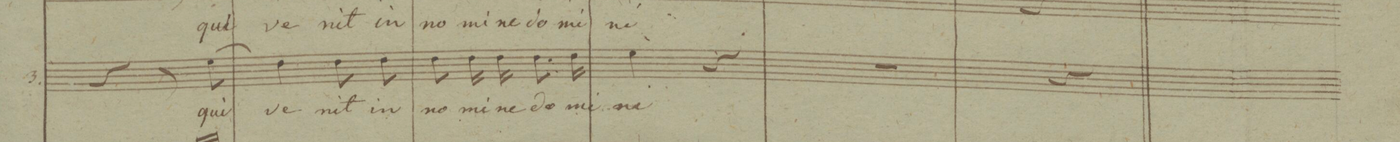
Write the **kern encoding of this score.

**kern	**text	**dynam
*I"Tenore	*	*
*clefC4	*	*
*k[b-e-]	*	*
*M2/4	*	*
4r	.	.
8r	.	.
(8d\	qui	.
=58	=58	=58
4c\)	ve-	.
8c\	-nit	.
8c\	in	.
=59	=59	=59
8c\	no-	.
16c\	-mi-	.
16c\	-ne	.
8.c\	do-	.
16c\	-mi-	.
=60	=60	=60
4d\	-ni	.
4r	.	.
=61	=61	=61
2r	.	.
=62	=62	=62
4r	.	.
==	==	==
*-	*-	*-
